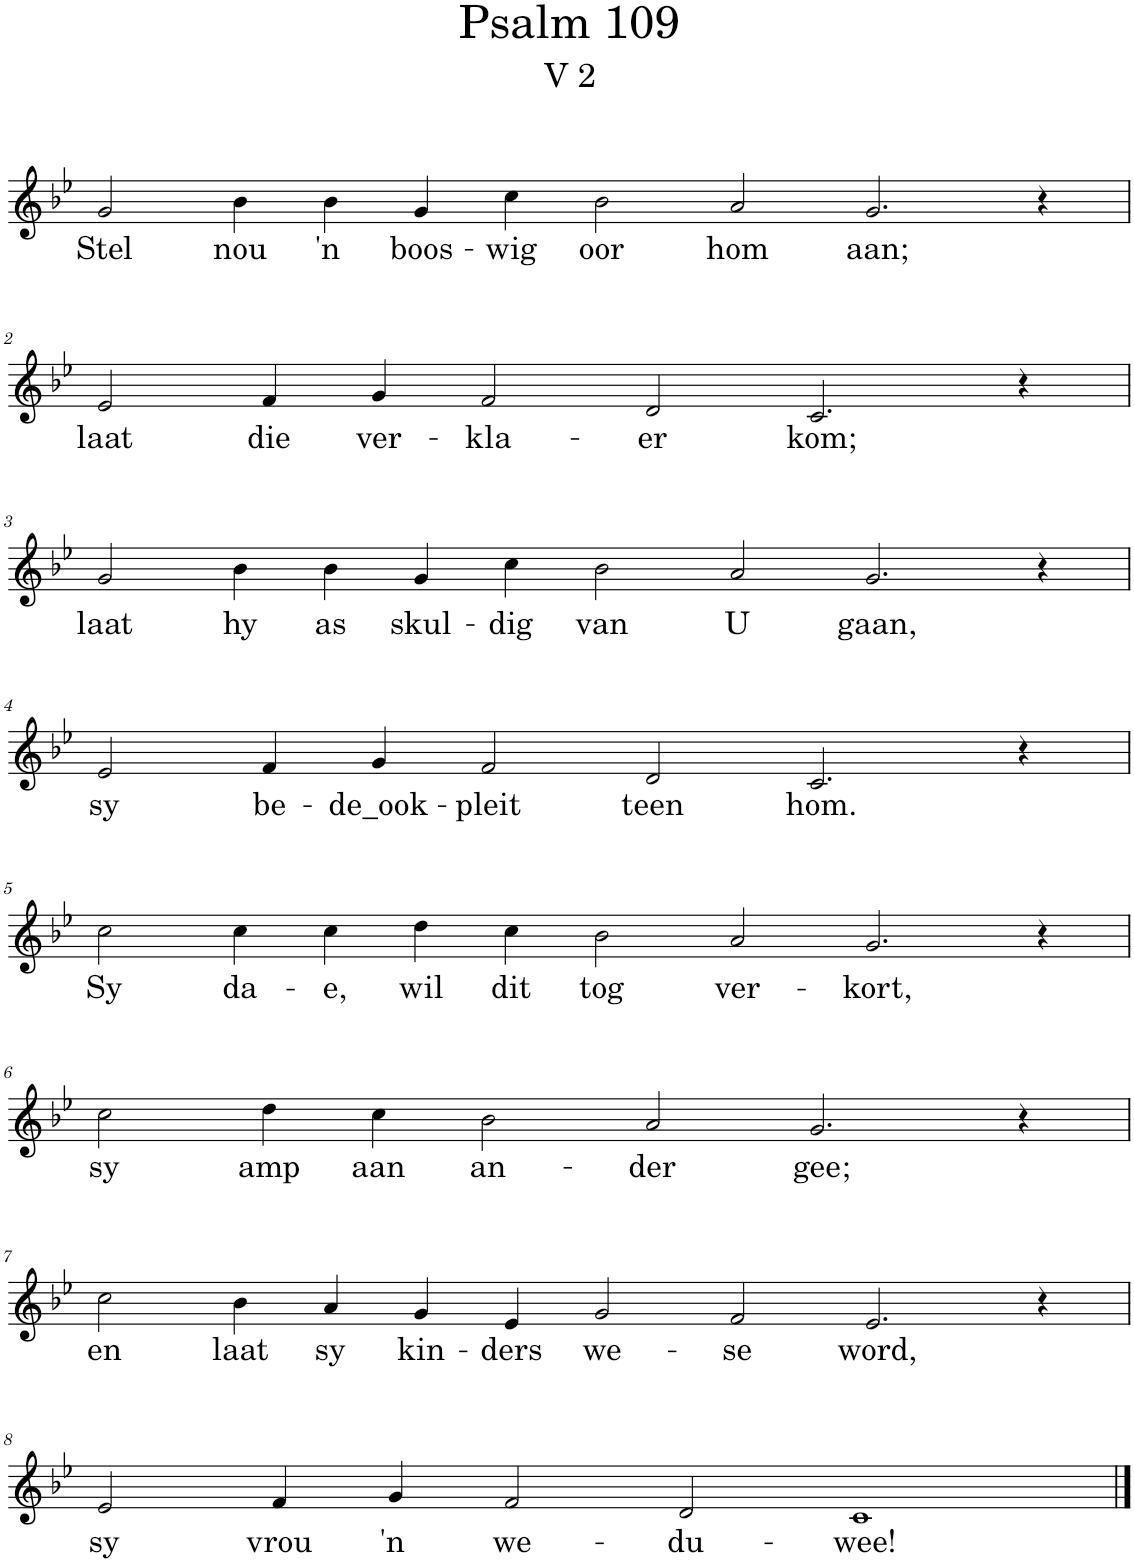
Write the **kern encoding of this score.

**kern	**text
*part1	*part1
*staff1	*staff1
*I"Pipe Organ	*
*I'Org.	*
*clefG2	*
*k[b-e-]	*
*M14/4	*
=1	=1
!	!LO:LY:b
2g/	Stel
!	!LO:LY:b
4b-\	nou
!	!LO:LY:b
4b-\	'n
!	!LO:LY:b
4g/	boos-
!	!LO:LY:b
4cc\	-wig
!	!LO:LY:b
2b-\	oor
!	!LO:LY:b
2a/	hom
!	!LO:LY:b
2.g/	aan;
4r	.
!!LO:LB:g=z
=2	=2
*M12/4	*
!	!LO:LY:b
2e-/	laat
!	!LO:LY:b
4f/	die
!	!LO:LY:b
4g/	ver-
!	!LO:LY:b
2f/	-kla-
!	!LO:LY:b
2d/	-er
!	!LO:LY:b
2.c/	kom;
4r	.
!!LO:LB:g=z
=3	=3
*M14/4	*
!	!LO:LY:b
2g/	laat
!	!LO:LY:b
4b-\	hy
!	!LO:LY:b
4b-\	as
!	!LO:LY:b
4g/	skul-
!	!LO:LY:b
4cc\	-dig
!	!LO:LY:b
2b-\	van
!	!LO:LY:b
2a/	U
!	!LO:LY:b
2.g/	gaan,
4r	.
!!LO:LB:g=z
=4	=4
*M12/4	*
!	!LO:LY:b
2e-/	sy
!	!LO:LY:b
4f/	be-
!	!LO:LY:b
4g/	-de_ook-
!	!LO:LY:b
2f/	-pleit
!	!LO:LY:b
2d/	teen
!	!LO:LY:b
2.c/	hom.
4r	.
!!LO:LB:g=z
=5	=5
*M14/4	*
!	!LO:LY:b
2cc\	Sy
!	!LO:LY:b
4cc\	da-
!	!LO:LY:b
4cc\	-e,
!	!LO:LY:b
4dd\	wil
!	!LO:LY:b
4cc\	dit
!	!LO:LY:b
2b-\	tog
!	!LO:LY:b
2a/	ver-
!	!LO:LY:b
2.g/	-kort,
4r	.
!!LO:LB:g=z
=6	=6
*M12/4	*
!	!LO:LY:b
2cc\	sy
!	!LO:LY:b
4dd\	amp
!	!LO:LY:b
4cc\	aan
!	!LO:LY:b
2b-\	an-
!	!LO:LY:b
2a/	-der
!	!LO:LY:b
2.g/	gee;
4r	.
!!LO:LB:g=z
=7	=7
*M14/4	*
!	!LO:LY:b
2cc\	en
!	!LO:LY:b
4b-\	laat
!	!LO:LY:b
4a/	sy
!	!LO:LY:b
4g/	kin-
!	!LO:LY:b
4e-/	-ders
!	!LO:LY:b
2g/	we-
!	!LO:LY:b
2f/	-se
!	!LO:LY:b
2.e-/	word,
4r	.
!!LO:LB:g=z
=8	=8
!	!LO:LY:b
2e-/	sy
!	!LO:LY:b
4f/	vrou
!	!LO:LY:b
4g/	'n
!	!LO:LY:b
2f/	we-
!	!LO:LY:b
2d/	-du-
!	!LO:LY:b
1c	-wee!
==	==
*-	*-
